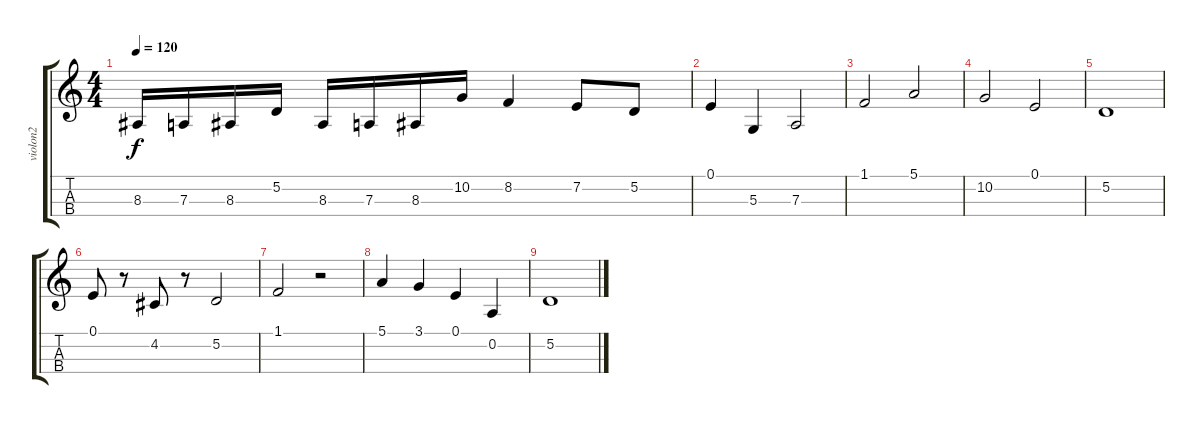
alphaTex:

\track ("violon2" "violon2") {instrument stringensemble1}
\staff {score tabs}
\tuning (E4 A3 D3 G2) {hide}
\ts (4 4)
\tempo 120
\clef g2
\ks c
8.3.16{dy f} 7.3.16 8.3.16 5.2.16 8.3.16 7.3.16 8.3.16 10.2.16 8.2.4 7.2.8 5.2.8 |
0.1.4 5.3.4 7.3.2 |
1.1.2 5.1.2 |
10.2.2 0.1.2 |
5.2.1 |
0.1.8 r.8 4.2.8 r.8 5.2.2 |
1.1.2 r.2 |
5.1.4 3.1.4 0.1.4 0.2.4 |
5.2.1
